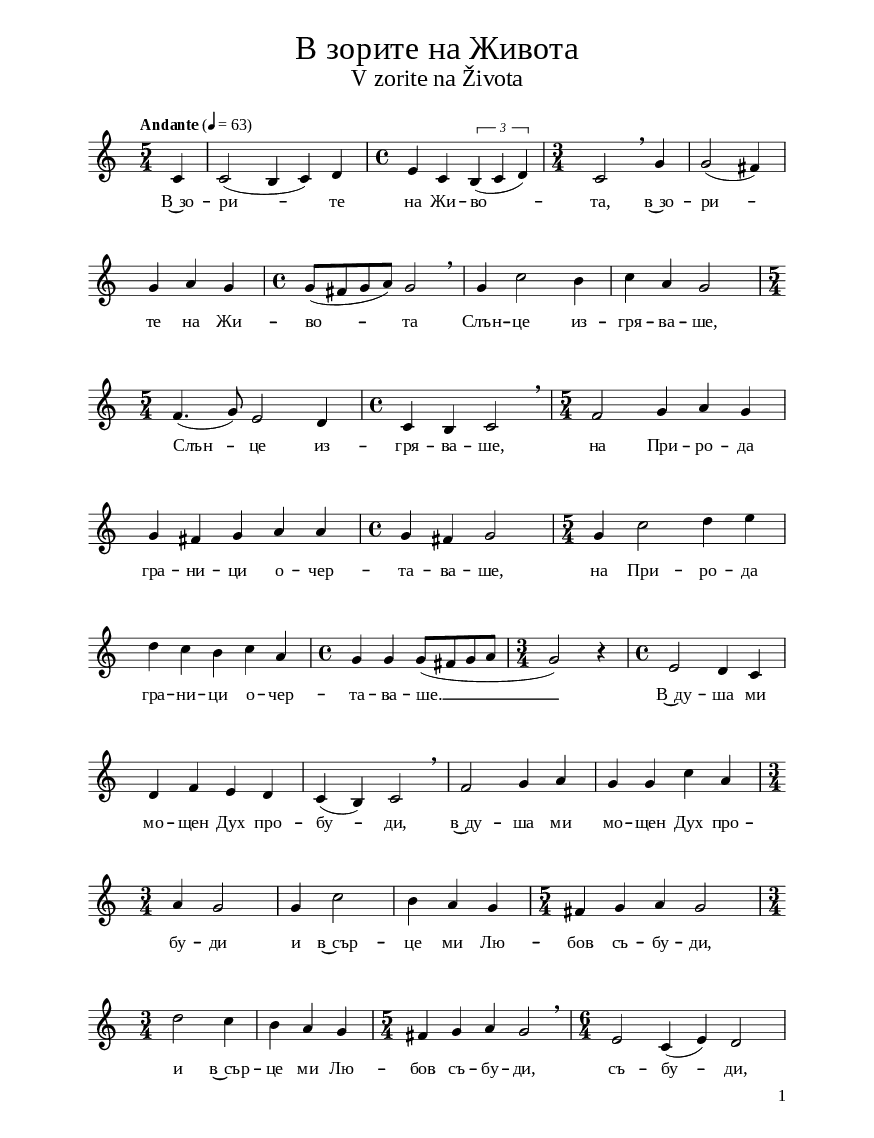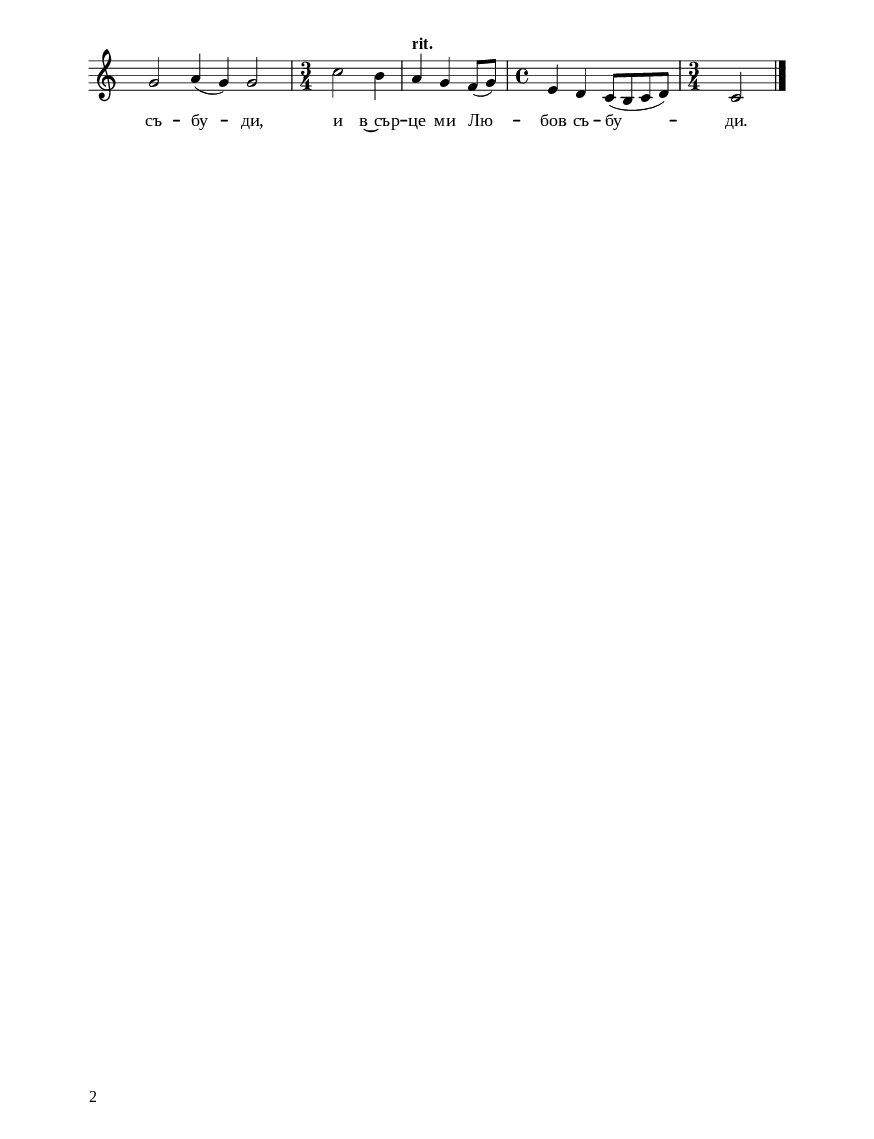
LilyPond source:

\version "2.24.2"

% include paper part and global functions
\include "include/globals.ily"

\bookpart {
  \label #'ref081
  \tocItem \markup "В зорите на Живота – V zorite na Života "
  \include "include/bookpart-paper.ily"
  \score {
    \include "include/score-layout.ily"

    \new Voice \absolute {
      \clef treble
      \key c \major
      \time 5/4
      \tempoFunc "Andante" 4 "63"

      \partial 4

      c '4 | c'2 ( b4 c' ) d' |\time 4/4  e'4 c' \times 2/3 { b4 ( c'4 d' ) }

      \time 3/4  c'2 \breathe g'4 |g'2 ( fis'4 ) | \break

      g'4 a' g' | \time 4/4  g'8 ( fis' g' a' ) g'2 \breathe g'4 c''2 b'4 | c''4 a' g'2 | \break

      \time 5/4  f'4. ( g'8 ) e'2 d'4 |\time 4/4  c'4 b c'2 \breathe | \time 5/4  f'2 g'4 a' g' | \break

      g'4 fis' g' a' a' | \time 4/4  g'4 fis' g'2 | \time 5/4  g'4 c''2 d''4 e'' | \break

      d''4 c'' b' c'' a' | \time 4/4  g'4 g' g'8 ( fis' g' a' | \time 3/4  g'2 ) r4 | \time 4/4  e'2 d'4 c' | \break

      d'4 f' e' d' | c'4 ( b ) c'2 \breathe | f'2 g'4 a' | g'4 g' c'' a' | \break

      \time 3/4  a'4 g'2 | g'4 c''2 | b'4 a' g'4 \time 5/4 fis' g' a' g'2 | \time 3/4 

      d''2 c''4 | b' a' g'4 | \time 5/4 fis' g' a' g'2 \breathe | \time 6/4 e'2 c'4 ( e' ) d'2 | \break

      g'2 a'4 ( g' ) g'2 | \time 3/4  c''2 b'4 \tempo "rit." | a' g' f'8 ( g' ) | \time 4/4 e'4 d' c'8 ( b c' d' ) | \time 3/4  c'2 \bar "|."
    }

    \addlyrics {
      В~зо -- ри --
      те на Жи -- во -- та, в~зо -- ри -- те на Жи --
      во -- та Слън -- це из -- гря -- ва -- ше, Слън --
      це из -- гря -- ва -- ше, на При -- ро -- да гра
      -- ни -- ци о -- чер -- та -- ва -- ше, на При --
      ро -- да гра -- ни -- ци о -- чер -- та -- ва --
      ше. __ В~ду -- ша ми мо -- щен Дух про -- бу --
      ди,  в~ду -- ша ми мо -- щен Дух про -- бу --
      ди и в~сър -- це ми Лю -- бов съ -- бу -- ди,
      и в~сър -- це ми Лю -- бов съ -- бу -- ди, съ --
      бу -- ди, съ -- бу -- ди, и в~сър -- це ми Лю --
      бов съ -- бу -- ди.}

        \header {
          title = \titleFunc "В зорите на Живота" "V zorite na Života"
        }

        \midi{}

      } % score

      \markup \empty-two


      % include foreign translation(s) of the song
      

    } % bookpart
